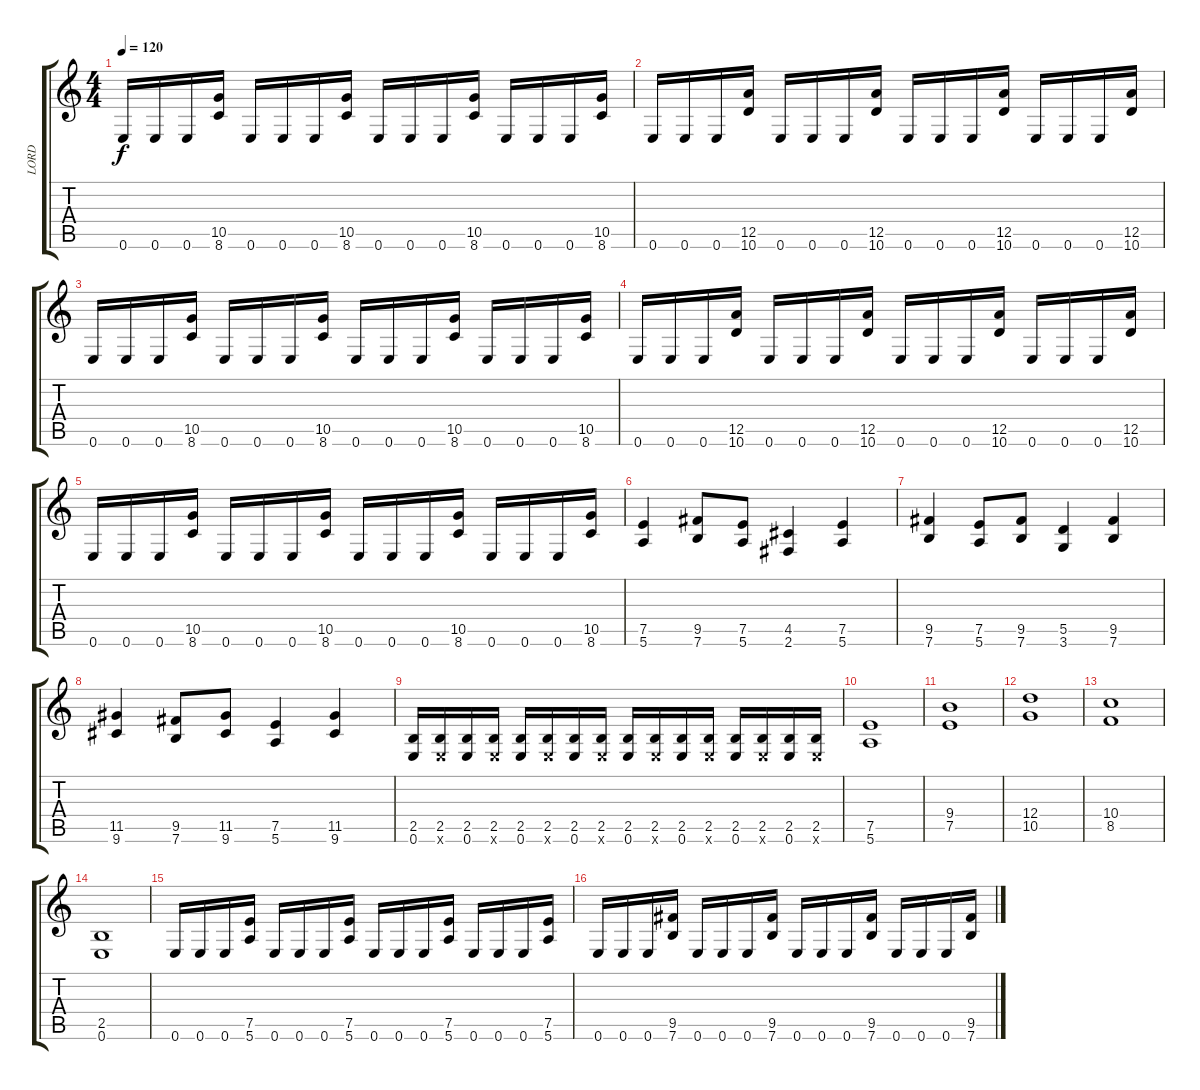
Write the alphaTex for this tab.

\track ("LORD" "LORD") {instrument distortionguitar}
\staff {score tabs}
\tuning (E4 B3 G3 D3 A2 E2) {hide}
\ts (4 4)
\tempo 120
\clef g2
\ks c
0.6.16{dy f} 0.6.16 0.6.16 (10.5 8.6).16 0.6.16 0.6.16 0.6.16 (10.5 8.6).16 0.6.16 0.6.16 0.6.16 (10.5 8.6).16 0.6.16 0.6.16 0.6.16 (10.5 8.6).16 |
0.6.16 0.6.16 0.6.16 (12.5 10.6).16 0.6.16 0.6.16 0.6.16 (12.5 10.6).16 0.6.16 0.6.16 0.6.16 (12.5 10.6).16 0.6.16 0.6.16 0.6.16 (12.5 10.6).16 |
0.6.16 0.6.16 0.6.16 (10.5 8.6).16 0.6.16 0.6.16 0.6.16 (10.5 8.6).16 0.6.16 0.6.16 0.6.16 (10.5 8.6).16 0.6.16 0.6.16 0.6.16 (10.5 8.6).16 |
0.6.16 0.6.16 0.6.16 (12.5 10.6).16 0.6.16 0.6.16 0.6.16 (12.5 10.6).16 0.6.16 0.6.16 0.6.16 (12.5 10.6).16 0.6.16 0.6.16 0.6.16 (12.5 10.6).16 |
0.6.16 0.6.16 0.6.16 (10.5 8.6).16 0.6.16 0.6.16 0.6.16 (10.5 8.6).16 0.6.16 0.6.16 0.6.16 (10.5 8.6).16 0.6.16 0.6.16 0.6.16 (10.5 8.6).16 |
(7.5 5.6).4 (9.5 7.6).8 (7.5 5.6).8 (4.5 2.6).4 (7.5 5.6).4 |
(9.5 7.6).4 (7.5 5.6).8 (9.5 7.6).8 (5.5 3.6).4 (9.5 7.6).4 |
(11.5 9.6).4 (9.5 7.6).8 (11.5 9.6).8 (7.5 5.6).4 (11.5 9.6).4 |
(2.5 0.6).16 (2.5 0.6{x}).16 (2.5 0.6).16 (2.5 0.6{x}).16 (2.5 0.6).16 (2.5 0.6{x}).16 (2.5 0.6).16 (2.5 0.6{x}).16 (2.5 0.6).16 (2.5 0.6{x}).16 (2.5 0.6).16 (2.5 0.6{x}).16 (2.5 0.6).16 (2.5 0.6{x}).16 (2.5 0.6).16 (2.5 0.6{x}).16 |
(7.5 5.6).1 |
(9.4 7.5).1 |
(12.4 10.5).1 |
(10.4 8.5).1 |
(2.5 0.6).1 |
0.6.16 0.6.16 0.6.16 (7.5 5.6).16 0.6.16 0.6.16 0.6.16 (7.5 5.6).16 0.6.16 0.6.16 0.6.16 (7.5 5.6).16 0.6.16 0.6.16 0.6.16 (7.5 5.6).16 |
0.6.16 0.6.16 0.6.16 (9.5 7.6).16 0.6.16 0.6.16 0.6.16 (9.5 7.6).16 0.6.16 0.6.16 0.6.16 (9.5 7.6).16 0.6.16 0.6.16 0.6.16 (9.5 7.6).16
